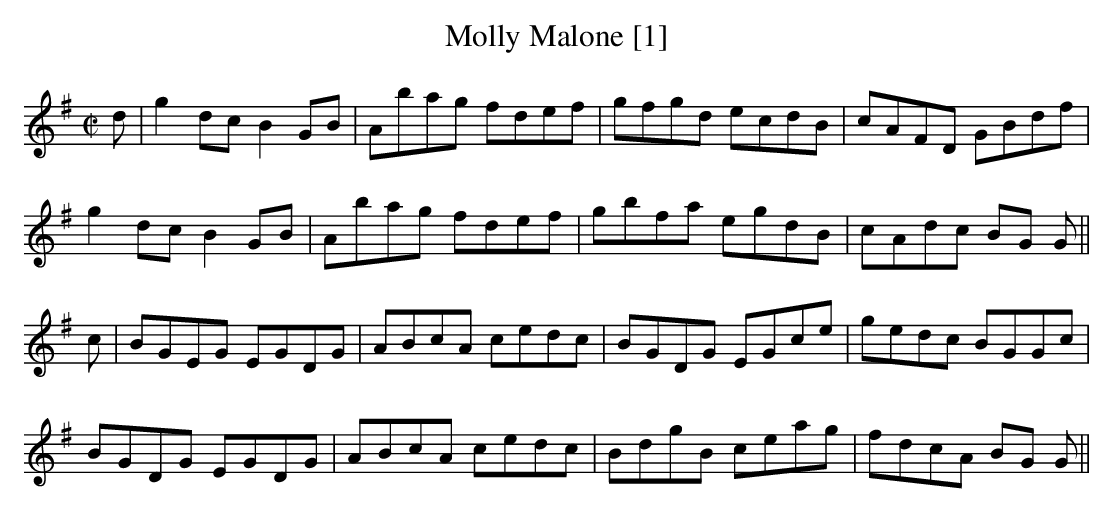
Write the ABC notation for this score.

X:1
T:Molly Malone [1]
M:C|
L:1/8
K:G
d|g2 dc B2 GB|Abag fdef|gfgd ecdB|cAFD GBdf|
g2 dc B2 GB|Abag fdef|gbfa egdB|cAdc BG G||
c|BGEG EGDG|ABcA cedc|BGDG EGce|gedc BGGc|
BGDG EGDG|ABcA cedc|BdgB ceag|fdcA BG G||
